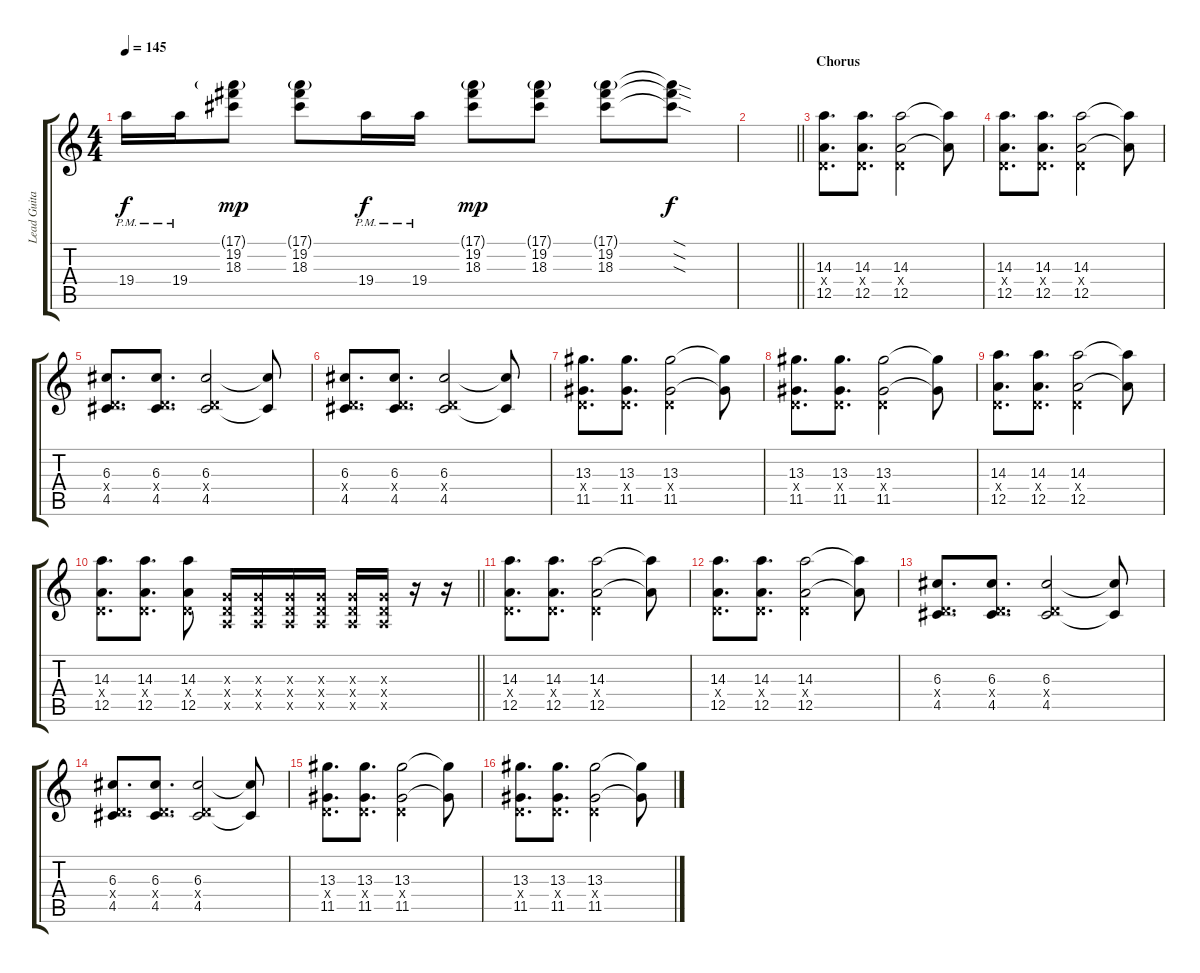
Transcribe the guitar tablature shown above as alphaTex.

\track ("Lead Guitar 2" "Lead Guita") {instrument distortionguitar}
\staff {score tabs}
\tuning (E4 B3 G3 D3 A2 D2) {hide}
\ts (4 4)
\tempo 145
\clef g2
\ks c
19.4{pm}.16{dy f} 19.4{pm}.16 (17.1{g} 19.2 18.3).8{dy mp} (17.1{g} 19.2 18.3).8 19.4{pm}.16{dy f} 19.4{pm}.16 (17.1{g} 19.2 18.3).8{dy mp} (17.1{g} 19.2 18.3).8 (17.1{g} 19.2 18.3).8 (17.1{sod t} 19.2{sod t} 18.3{sod t}).8{dy f} |
\barLineRight lightlight
|
\section ("" "Chorus")
(14.3 0.4{x} 12.5).8{d} (14.3 0.4{x} 12.5).8{d} (14.3 0.4{x} 12.5).2 (14.3{t} 12.5{t}).8 |
(14.3 0.4{x} 12.5).8{d} (14.3 0.4{x} 12.5).8{d} (14.3 0.4{x} 12.5).2 (14.3{t} 12.5{t}).8 |
(6.3 0.4{x} 4.5).8{d} (6.3 0.4{x} 4.5).8{d} (6.3 0.4{x} 4.5).2 (6.3{t} 4.5{t}).8 |
(6.3 0.4{x} 4.5).8{d} (6.3 0.4{x} 4.5).8{d} (6.3 0.4{x} 4.5).2 (6.3{t} 4.5{t}).8 |
(13.3 0.4{x} 11.5).8{d} (13.3 0.4{x} 11.5).8{d} (13.3 0.4{x} 11.5).2 (13.3{t} 11.5{t}).8 |
(13.3 0.4{x} 11.5).8{d} (13.3 0.4{x} 11.5).8{d} (13.3 0.4{x} 11.5).2 (13.3{t} 11.5{t}).8 |
(14.3 0.4{x} 12.5).8{d} (14.3 0.4{x} 12.5).8{d} (14.3 0.4{x} 12.5).2 (14.3{t} 12.5{t}).8 |
\barLineRight lightlight
(14.3 0.4{x} 12.5).8{d} (14.3 0.4{x} 12.5).8{d} (14.3 0.4{x} 12.5).8 (0.3{x} 0.4{x} 0.5{x}).16 (0.3{x} 0.4{x} 0.5{x}).16 (0.3{x} 0.4{x} 0.5{x}).16 (0.3{x} 0.4{x} 0.5{x}).16 (0.3{x} 0.4{x} 0.5{x}).16 (0.3{x} 0.4{x} 0.5{x}).16 r.16 r.16 |
(14.3 0.4{x} 12.5).8{d} (14.3 0.4{x} 12.5).8{d} (14.3 0.4{x} 12.5).2 (14.3{t} 12.5{t}).8 |
(14.3 0.4{x} 12.5).8{d} (14.3 0.4{x} 12.5).8{d} (14.3 0.4{x} 12.5).2 (14.3{t} 12.5{t}).8 |
(6.3 0.4{x} 4.5).8{d} (6.3 0.4{x} 4.5).8{d} (6.3 0.4{x} 4.5).2 (6.3{t} 4.5{t}).8 |
(6.3 0.4{x} 4.5).8{d} (6.3 0.4{x} 4.5).8{d} (6.3 0.4{x} 4.5).2 (6.3{t} 4.5{t}).8 |
(13.3 0.4{x} 11.5).8{d} (13.3 0.4{x} 11.5).8{d} (13.3 0.4{x} 11.5).2 (13.3{t} 11.5{t}).8 |
(13.3 0.4{x} 11.5).8{d} (13.3 0.4{x} 11.5).8{d} (13.3 0.4{x} 11.5).2 (13.3{t} 11.5{t}).8
